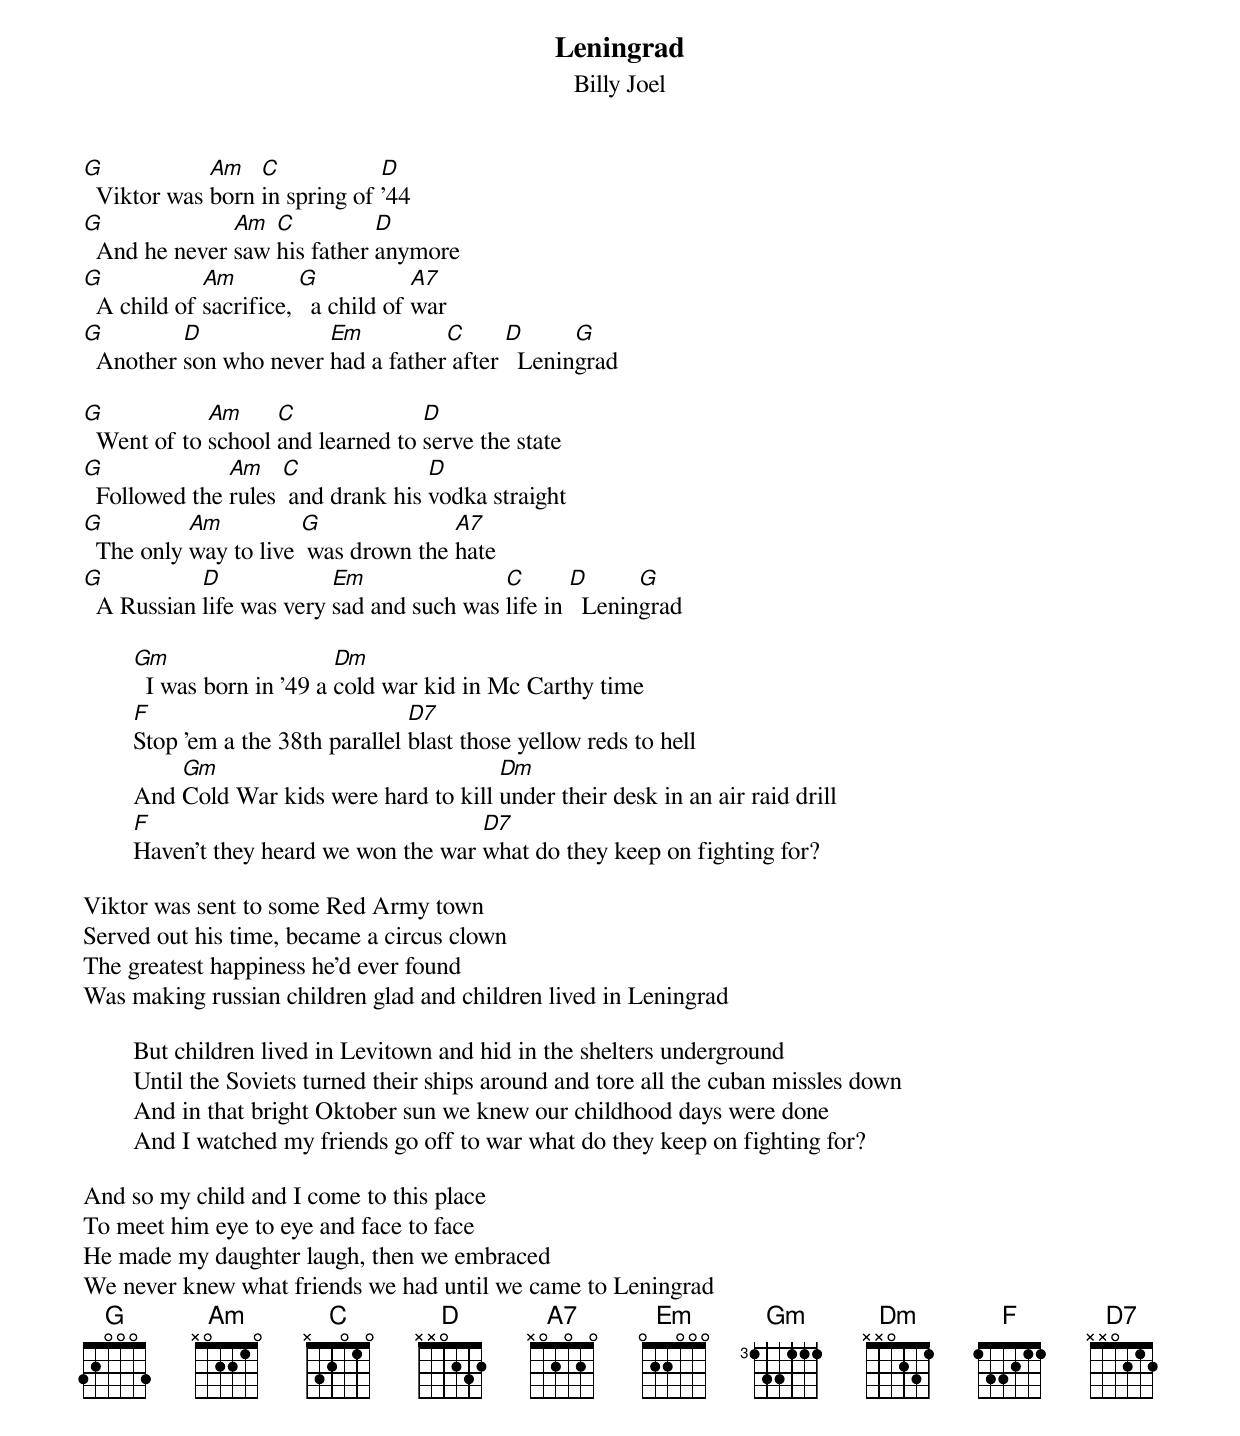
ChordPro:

{title:Leningrad}
{subtitle: Billy Joel}

[G]  Viktor was [Am]born [C]in spring of [D]'44
[G]  And he never [Am]saw [C]his father [D]anymore
[G]  A child of [Am]sacrifice, [G]  a child of [A7]war
[G]  Another [D]son who never [Em]had a father[C] after [D]  Lenin[G]grad

[G]  Went of to [Am]school [C]and learned to [D]serve the state
[G]  Followed the [Am]rules [C] and drank his [D]vodka straight
[G]  The only [Am]way to live [G] was drown the [A7]hate
[G]  A Russian [D]life was very [Em]sad and such was [C]life in [D]  Lenin[G]grad

        [Gm]  I was born in '49 a [Dm]cold war kid in Mc Carthy time
        [F]Stop 'em a the 38th parallel [D7]blast those yellow reds to hell
        And [Gm]Cold War kids were hard to kill [Dm]under their desk in an air raid drill
        [F]Haven't they heard we won the war [D7]what do they keep on fighting for?

Viktor was sent to some Red Army town
Served out his time, became a circus clown
The greatest happiness he'd ever found
Was making russian children glad and children lived in Leningrad

        But children lived in Levitown and hid in the shelters underground
        Until the Soviets turned their ships around and tore all the cuban missles down
        And in that bright Oktober sun we knew our childhood days were done
        And I watched my friends go off to war what do they keep on fighting for?

And so my child and I come to this place
To meet him eye to eye and face to face
He made my daughter laugh, then we embraced
We never knew what friends we had until we came to Leningrad
